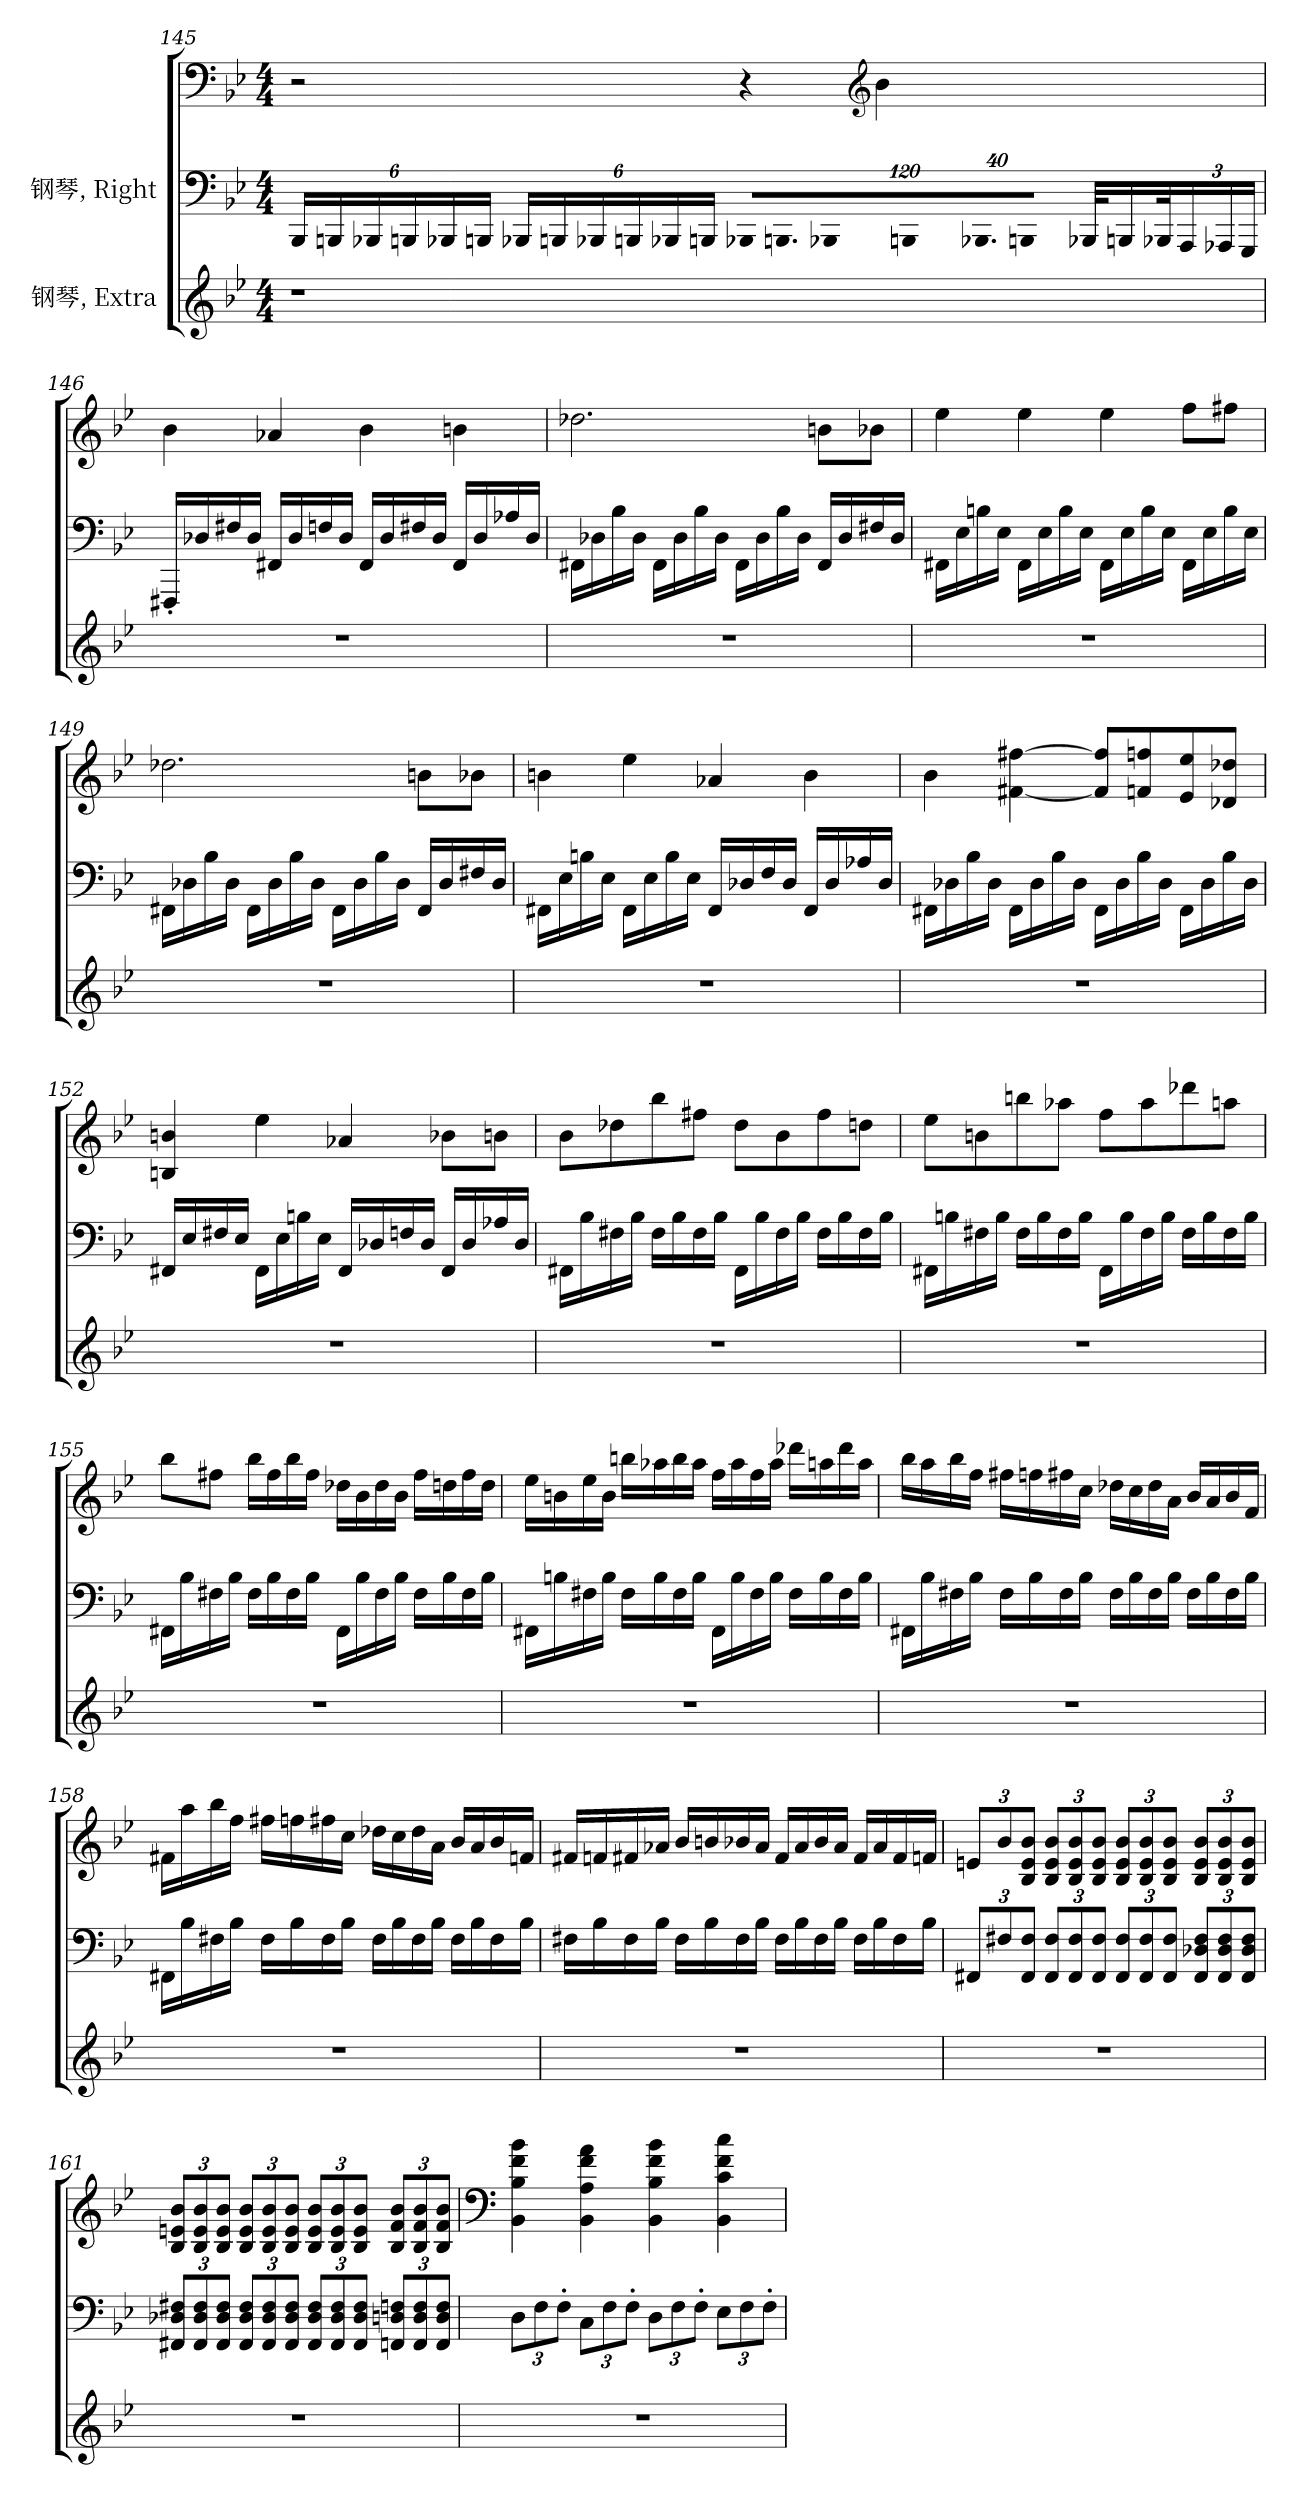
**kern	**kern	**kern
*part2	*part1	*part1
*staff3	*staff2	*staff1
*I"钢琴, Extra	*I"钢琴, Right	*
!!LO:LB:g=z
*clefG2	*clefF4	*clefF4
*k[b-e-]	*k[b-e-]	*k[b-e-]
*M4/4	*M4/4	*M4/4
*	*Xbrackettup	*
=145	=145	=145
1r	24BBB-/LL	2r
.	24BBBn/	.
.	24BBB-X/	.
.	24BBBn/	.
.	24BBB-X/	.
.	24BBBn/JJ	.
.	24BBB-X/LL	.
.	24BBBn/	.
.	24BBB-X/	.
.	24BBBn/	.
.	24BBB-X/	.
.	24BBBn/JJ	.
*	*	*MM95
!	!LO:N:vis=32	!
.	640%23BBB-X/LLL	4r
!	!LO:N:vis=32.	!
.	1920%103BBBn/	.
!	!LO:N:vis=32	!
.	640%23BBB-X/	.
!	!LO:N:vis=32	!
.	640%23BBBn/	.
!	!LO:N:vis=32.	!
.	1920%103BBB-X/	.
!	!LO:N:vis=32	!
.	640%23BBBn/JJJ	.
*	*	*clefG2
*	*	*MM91
.	.	4b-\
.	32BBB-X/KLL	.
.	16BBBn/	.
.	32BBB-X/K	.
.	24AAA/	.
.	24AAA-X/	.
.	24GGG/JJ	.
960ryy	.	960ryy
!!LO:LB:g=z
=146	=146	=146
*	*	*MM65
1r	16FFF#X'/LL	4b-\
.	16D-X/	.
.	16F#X/	.
.	16D-/JJ	.
*	*	*MM93
.	16FF#X/LL	4a-X/
.	16D-/	.
.	16Fn/	.
.	16D-/JJ	.
.	16FF#/LL	4b-\
.	16D-/	.
.	16F#X/	.
.	16D-/JJ	.
.	16FF#/LL	4bn\
.	16D-/	.
.	16A-X/	.
.	16D-/JJ	.
=147	=147	=147
1r	16FF#X\LL	2.dd-X\
.	16D-X\	.
.	16B-\	.
.	16D-\JJ	.
.	16FF#\LL	.
.	16D-\	.
.	16B-\	.
.	16D-\JJ	.
.	16FF#\LL	.
.	16D-\	.
.	16B-\	.
.	16D-\JJ	.
.	16FF#/LL	8bn\L
.	16D-/	.
.	16F#X/	8b-X\J
.	16D-/JJ	.
!!LO:LB:g=z
=148	=148	=148
1r	16FF#X\LL	4ee-\
.	16E-\	.
.	16Bn\	.
.	16E-\JJ	.
.	16FF#\LL	4ee-\
.	16E-\	.
.	16B\	.
.	16E-\JJ	.
.	16FF#\LL	4ee-\
.	16E-\	.
.	16B\	.
.	16E-\JJ	.
.	16FF#\LL	8ff\L
.	16E-\	.
.	16B\	8ff#X\J
.	16E-\JJ	.
=149	=149	=149
1r	16FF#X\LL	2.dd-X\
.	16D-X\	.
.	16B-\	.
.	16D-\JJ	.
.	16FF#\LL	.
.	16D-\	.
.	16B-\	.
.	16D-\JJ	.
.	16FF#\LL	.
.	16D-\	.
.	16B-\	.
.	16D-\JJ	.
.	16FF#/LL	8bn\L
.	16D-/	.
.	16F#X/	8b-X\J
.	16D-/JJ	.
!!LO:PB:g=z
=150	=150	=150
1r	16FF#X\LL	4bn\
.	16E-\	.
.	16Bn\	.
.	16E-\JJ	.
.	16FF#\LL	4ee-\
.	16E-\	.
.	16B\	.
.	16E-\JJ	.
.	16FF#/LL	4a-X/
.	16D-X/	.
.	16F/	.
.	16D-/JJ	.
.	16FF#/LL	4b\
.	16D-/	.
.	16A-X/	.
.	16D-/JJ	.
=151	=151	=151
*	*	*MM103
1r	16FF#X\LL	4b-\
.	16D-X\	.
.	16B-\	.
.	16D-\JJ	.
.	16FF#\LL	[4f#X\ [4ff#X\
.	16D-\	.
.	16B-\	.
.	16D-\JJ	.
.	16FF#\LL	8f#/] 8ff#/]L
.	16D-\	.
.	16B-\	8fn/ 8ffn/
.	16D-\JJ	.
.	16FF#\LL	8e-/ 8ee-/
.	16D-\	.
.	16B-\	8d-X/ 8dd-X/J
.	16D-\JJ	.
!!LO:LB:g=z
=152	=152	=152
1r	16FF#X/LL	4Bn/ 4bn/
.	16E-/	.
.	16F#X/	.
.	16E-/JJ	.
.	16FF#\LL	4ee-\
.	16E-\	.
.	16Bn\	.
.	16E-\JJ	.
.	16FF#/LL	4a-X/
.	16D-X/	.
.	16Fn/	.
.	16D-/JJ	.
.	16FF#/LL	8b-X\L
.	16D-/	.
.	16A-X/	8bn\J
.	16D-/JJ	.
=153	=153	=153
1r	16FF#X\LL	8b-\L
.	16B-\	.
.	16F#X\	8dd-X\
.	16B-\JJ	.
*	*	*MM120
.	16F#\LL	8bb-\
.	16B-\	.
.	16F#\	8ff#X\J
.	16B-\JJ	.
.	16FF#\LL	8dd-\L
.	16B-\	.
*	*	*MM117
.	16F#\	8b-\
.	16B-\JJ	.
.	16F#\LL	8ff#\
.	16B-\	.
.	16F#\	8ddn\J
.	16B-\JJ	.
!!LO:LB:g=z
=154	=154	=154
1r	16FF#X\LL	8ee-\L
.	16Bn\	.
.	16F#X\	8bn\
.	16B\JJ	.
.	16F#\LL	8bbn\
.	16B\	.
.	16F#\	8aa-X\J
.	16B\JJ	.
.	16FF#\LL	8ff\L
.	16B\	.
.	16F#\	8aa-\
.	16B\JJ	.
.	16F#\LL	8ddd-X\
.	16B\	.
.	16F#\	8aan\J
.	16B\JJ	.
=155	=155	=155
1r	16FF#X\LL	8bb-\L
.	16B-\	.
.	16F#X\	8ff#X\J
.	16B-\JJ	.
.	16F#\LL	16bb-\LL
.	16B-\	16ff#\
.	16F#\	16bb-\
*	*	*MM121
.	16B-\JJ	16ff#\JJ
.	16FF#\LL	16dd-X\LL
.	16B-\	16b-\
.	16F#\	16dd-\
.	16B-\JJ	16b-\JJ
.	16F#\LL	16ff#\LL
.	16B-\	16ddn\
*	*	*MM111
.	16F#\	16ff#\
.	16B-\JJ	16dd\JJ
!!LO:LB:g=z
=156	=156	=156
1r	16FF#X\LL	16ee-\LL
.	16Bn\	16bn\
*	*	*MM114
.	16F#X\	16ee-\
.	16B\JJ	16b\JJ
.	16F#\LL	16bbn\LL
.	16B\	16aa-X\
*	*	*MM118
.	16F#\	16bb\
.	16B\JJ	16aa-\JJ
*	*	*MM120
.	16FF#\LL	16ff\LL
.	16B\	16aa-\
.	16F#\	16ff\
.	16B\JJ	16aa-\JJ
.	16F#\LL	16ddd-X\LL
.	16B\	16aan\
*	*	*MM109
.	16F#\	16ddd-\
.	16B\JJ	16aa\JJ
=157	=157	=157
*	*	*MM92
1r	16FF#X\LL	16bb-\LL
.	16B-\	16aa\
.	16F#X\	16bb-\
.	16B-\JJ	16ff\JJ
.	16F#\LL	16ff#X\LL
.	16B-\	16ffn\
*	*	*MM113
.	16F#\	16ff#X\
.	16B-\JJ	16cc\JJ
.	16F#\LL	16dd-X\LL
.	16B-\	16cc\
.	16F#\	16dd-\
.	16B-\JJ	16a\JJ
.	16F#\LL	16b-/LL
.	16B-\	16a/
.	16F#\	16b-/
.	16B-\JJ	16f/JJ
!!LO:PB:g=z
=158	=158	=158
1r	16FF#X\LL	16f#X\LL
.	16B-\	16aa\
*	*	*MM114
.	16F#X\	16bb-\
.	16B-\JJ	16ff\JJ
.	16F#\LL	16ff#X\LL
.	16B-\	16ffn\
.	16F#\	16ff#X\
.	16B-\JJ	16cc\JJ
*	*	*MM118
.	16F#\LL	16dd-X\LL
.	16B-\	16cc\
*	*	*MM111
.	16F#\	16dd-\
.	16B-\JJ	16a\JJ
.	16F#\LL	16b-/LL
.	16B-\	16a/
.	16F#\	16b-/
*	*	*MM102
.	16B-\JJ	16fn/JJ
=159	=159	=159
1r	16F#X\LL	16f#X/LL
.	16B-\	16fn/
.	16F#\	16f#X/
.	16B-\JJ	16a-X/JJ
.	16F#\LL	16b-/LL
.	16B-\	16bn/
.	16F#\	16b-X/
.	16B-\JJ	16a-/JJ
.	16F#\LL	16f#/LL
.	16B-\	16a-/
.	16F#\	16b-/
.	16B-\JJ	16a-/JJ
.	16F#\LL	16f#/LL
.	16B-\	16a-/
.	16F#\	16f#/
.	16B-\JJ	16fn/JJ
!!LO:LB:g=z
=160	=160	=160
*	*	*Xbrackettup
1r	12FF#X/L	12en/L
.	12F#X/	12b-/
.	12FF#/ 12F#/J	12B-/ 12e/ 12b-/J
*	*	*MM83
.	12FF#/ 12F#/L	12B-/ 12e/ 12b-/L
.	12FF#/ 12F#/	12B-/ 12e/ 12b-/
.	12FF#/ 12F#/J	12B-/ 12e/ 12b-/J
.	12FF#/ 12F#/L	12B-/ 12e/ 12b-/L
.	12FF#/ 12F#/	12B-/ 12e/ 12b-/
.	12FF#/ 12F#/J	12B-/ 12e/ 12b-/J
.	12FF#/ 12D-X/ 12F#/L	12B-/ 12e/ 12b-/L
.	12FF#/ 12D-/ 12F#/	12B-/ 12e/ 12b-/
.	12FF#/ 12D-/ 12F#/J	12B-/ 12e/ 12b-/J
=161	=161	=161
1r	12FF#X/ 12D-X/ 12F#X/L	12B-/ 12en/ 12b-/L
.	12FF#/ 12D-/ 12F#/	12B-/ 12e/ 12b-/
.	12FF#/ 12D-/ 12F#/J	12B-/ 12e/ 12b-/J
*	*	*MM95
.	12FF#/ 12D-/ 12F#/L	12B-/ 12e/ 12b-/L
.	12FF#/ 12D-/ 12F#/	12B-/ 12e/ 12b-/
*	*	*MM90
.	12FF#/ 12D-/ 12F#/J	12B-/ 12e/ 12b-/J
.	12FF#/ 12D-/ 12F#/L	12B-/ 12e/ 12b-/L
.	12FF#/ 12D-/ 12F#/	12B-/ 12e/ 12b-/
.	12FF#/ 12D-/ 12F#/J	12B-/ 12e/ 12b-/J
.	12FFn/ 12Dn/ 12Fn/L	12B-/ 12f/ 12b-/L
.	12FF/ 12D/ 12F/	12B-/ 12f/ 12b-/
*	*	*MM60
.	12FF/ 12D/ 12F/J	12B-/ 12f/ 12b-/J
!!LO:LB:g=z
=162	=162	=162
*	*	*clefF4
1r	12D\L	4BB-\ 4B-\ 4f\ 4b-\
.	12F\	.
.	12F'\J	.
.	12C\L	4BB-\ 4A\ 4f\ 4a\
.	12F\	.
.	12F'\J	.
.	12D\L	4BB-\ 4B-\ 4f\ 4b-\
.	12F\	.
.	12F'\J	.
*	*	*MM99
.	12E-\L	4BB-\ 4c\ 4f\ 4cc\
.	12F\	.
.	12F'\J	.
=	=	=
*-	*-	*-
